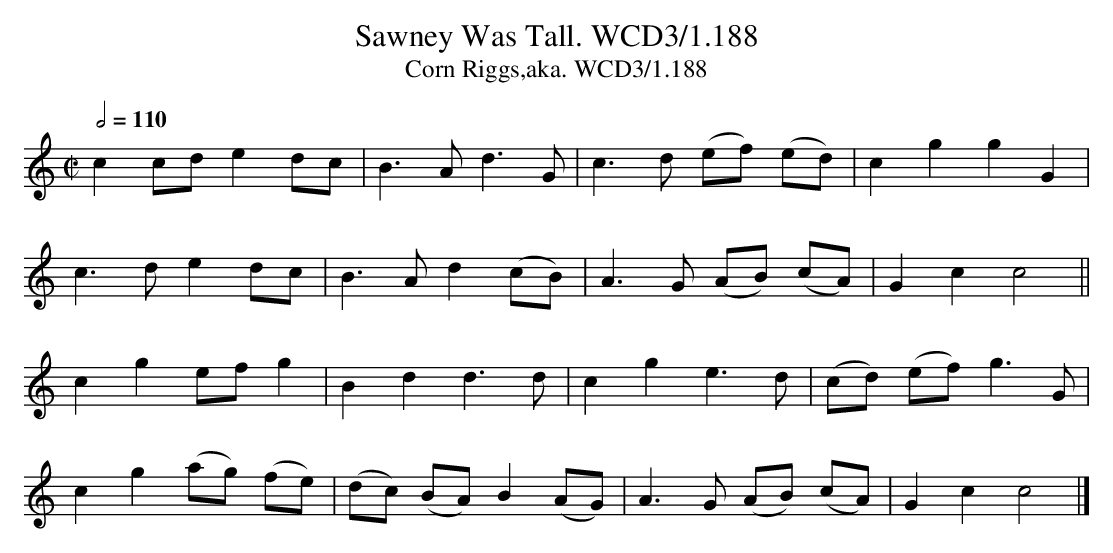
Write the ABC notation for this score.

X:1
T:Sawney Was Tall. WCD3/1.188
T:Corn Riggs,aka. WCD3/1.188
M:C|
L:1/8
Q:1/2=110
K:C
c2cd e2dc|B3A d3G|c3d (ef) (ed)|c2g2 g2G2|
c3d e2dc|B3A d2(cB)|A3G (AB) (cA)|G2c2 c4||
c2g2 efg2|B2d2 d3d|c2g2 e3d|(cd) (ef) g3G|
c2g2 (ag) (fe)|(dc) (BA) B2(AG)|A3G (AB) (cA)|G2c2 c4|]
